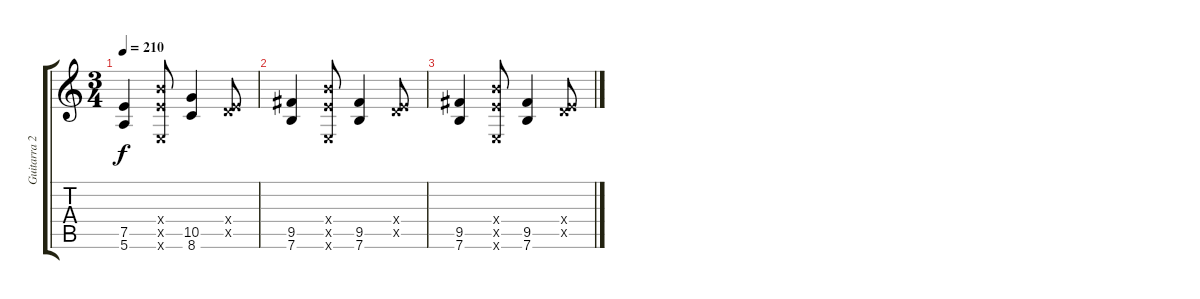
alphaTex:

\track ("Guitarra 2" "Guitarra 2") {instrument distortionguitar}
\staff {score tabs}
\tuning (E4 B3 G3 D3 A2 E2) {hide}
\ts (3 4)
\tempo 210
\clef g2
\ks c
(7.5 5.6).4{dy f} (9.4{x} 7.5{x} 0.6{x}).8 (10.5 8.6).4 (0.4{x} 7.5{x}).8 |
(9.5 7.6).4 (9.4{x} 7.5{x} 0.6{x}).8 (9.5 7.6).4 (0.4{x} 7.5{x}).8 |
(9.5 7.6).4 (9.4{x} 7.5{x} 0.6{x}).8 (9.5 7.6).4 (0.4{x} 7.5{x}).8
